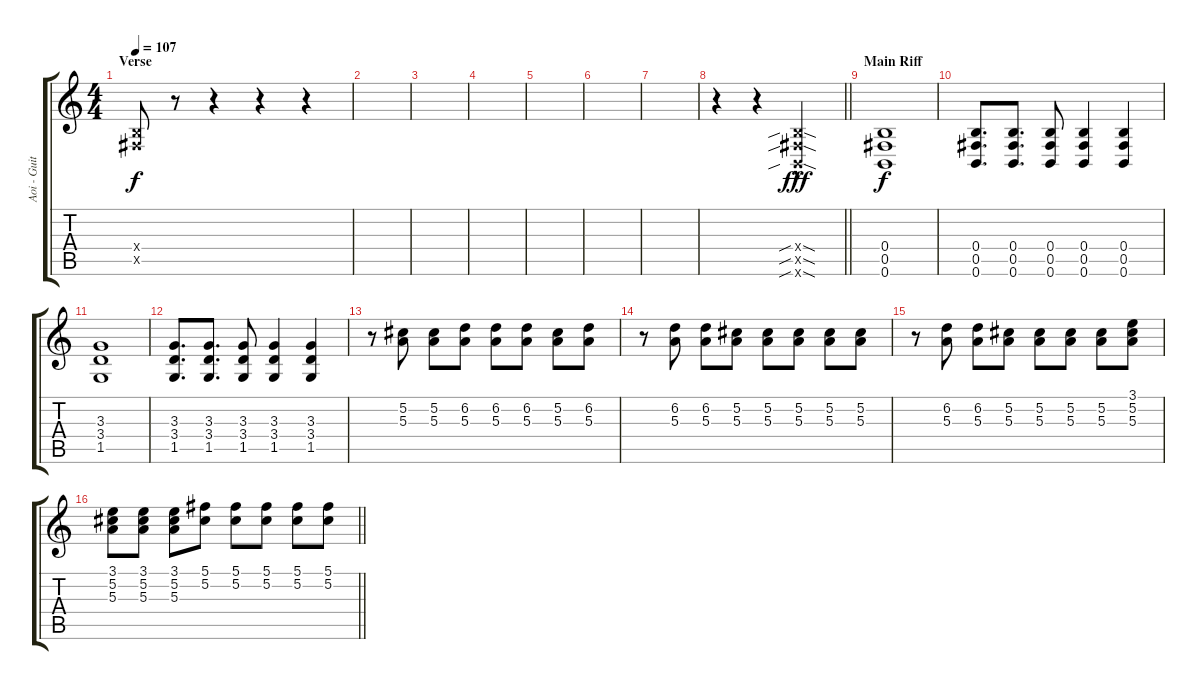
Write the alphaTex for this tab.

\track ("Aoi - Guitar 2" "Aoi - Guit") {instrument distortionguitar}
\staff {score tabs}
\tuning (Db4 Ab3 E3 B2 Gb2 B1) {hide}
\ts (4 4)
\section ("" "Verse")
\tempo 107
\clef g2
\ks c
(0.4{x} 0.5{x}).8{dy f} r.8 r.4 r.4 r.4 |
|
|
|
|
|
|
\barLineRight lightlight
r.4 r.4 (0.4{sib sod hac x} 0.5{sib sod hac x} 0.6{sib sod hac x}).2{dy fff} |
\section ("" "Main Riff")
(0.4 0.5 0.6).1{dy f} |
(0.4 0.5 0.6).8{d} (0.4 0.5 0.6).8{d} (0.4 0.5 0.6).8 (0.4 0.5 0.6).4 (0.4 0.5 0.6).4 |
(3.3 3.4 1.5).1 |
(3.3 3.4 1.5).8{d} (3.3 3.4 1.5).8{d} (3.3 3.4 1.5).8 (3.3 3.4 1.5).4 (3.3 3.4 1.5).4 |
r.8{instrument distortionguitar} (5.2 5.3).8 (5.2 5.3).8 (6.2 5.3).8 (6.2 5.3).8 (6.2 5.3).8 (5.2 5.3).8 (6.2 5.3).8 |
r.8 (6.2 5.3).8 (6.2 5.3).8 (5.2 5.3).8 (5.2 5.3).8 (5.2 5.3).8 (5.2 5.3).8 (5.2 5.3).8 |
r.8 (6.2 5.3).8 (6.2 5.3).8 (5.2 5.3).8 (5.2 5.3).8 (5.2 5.3).8 (5.2 5.3).8 (3.1 5.2 5.3).8 |
\barLineRight lightlight
(3.1 5.2 5.3).8 (3.1 5.2 5.3).8 (3.1 5.2 5.3).8 (5.1 5.2).8 (5.1 5.2).8 (5.1 5.2).8 (5.1 5.2).8 (5.1 5.2).8
